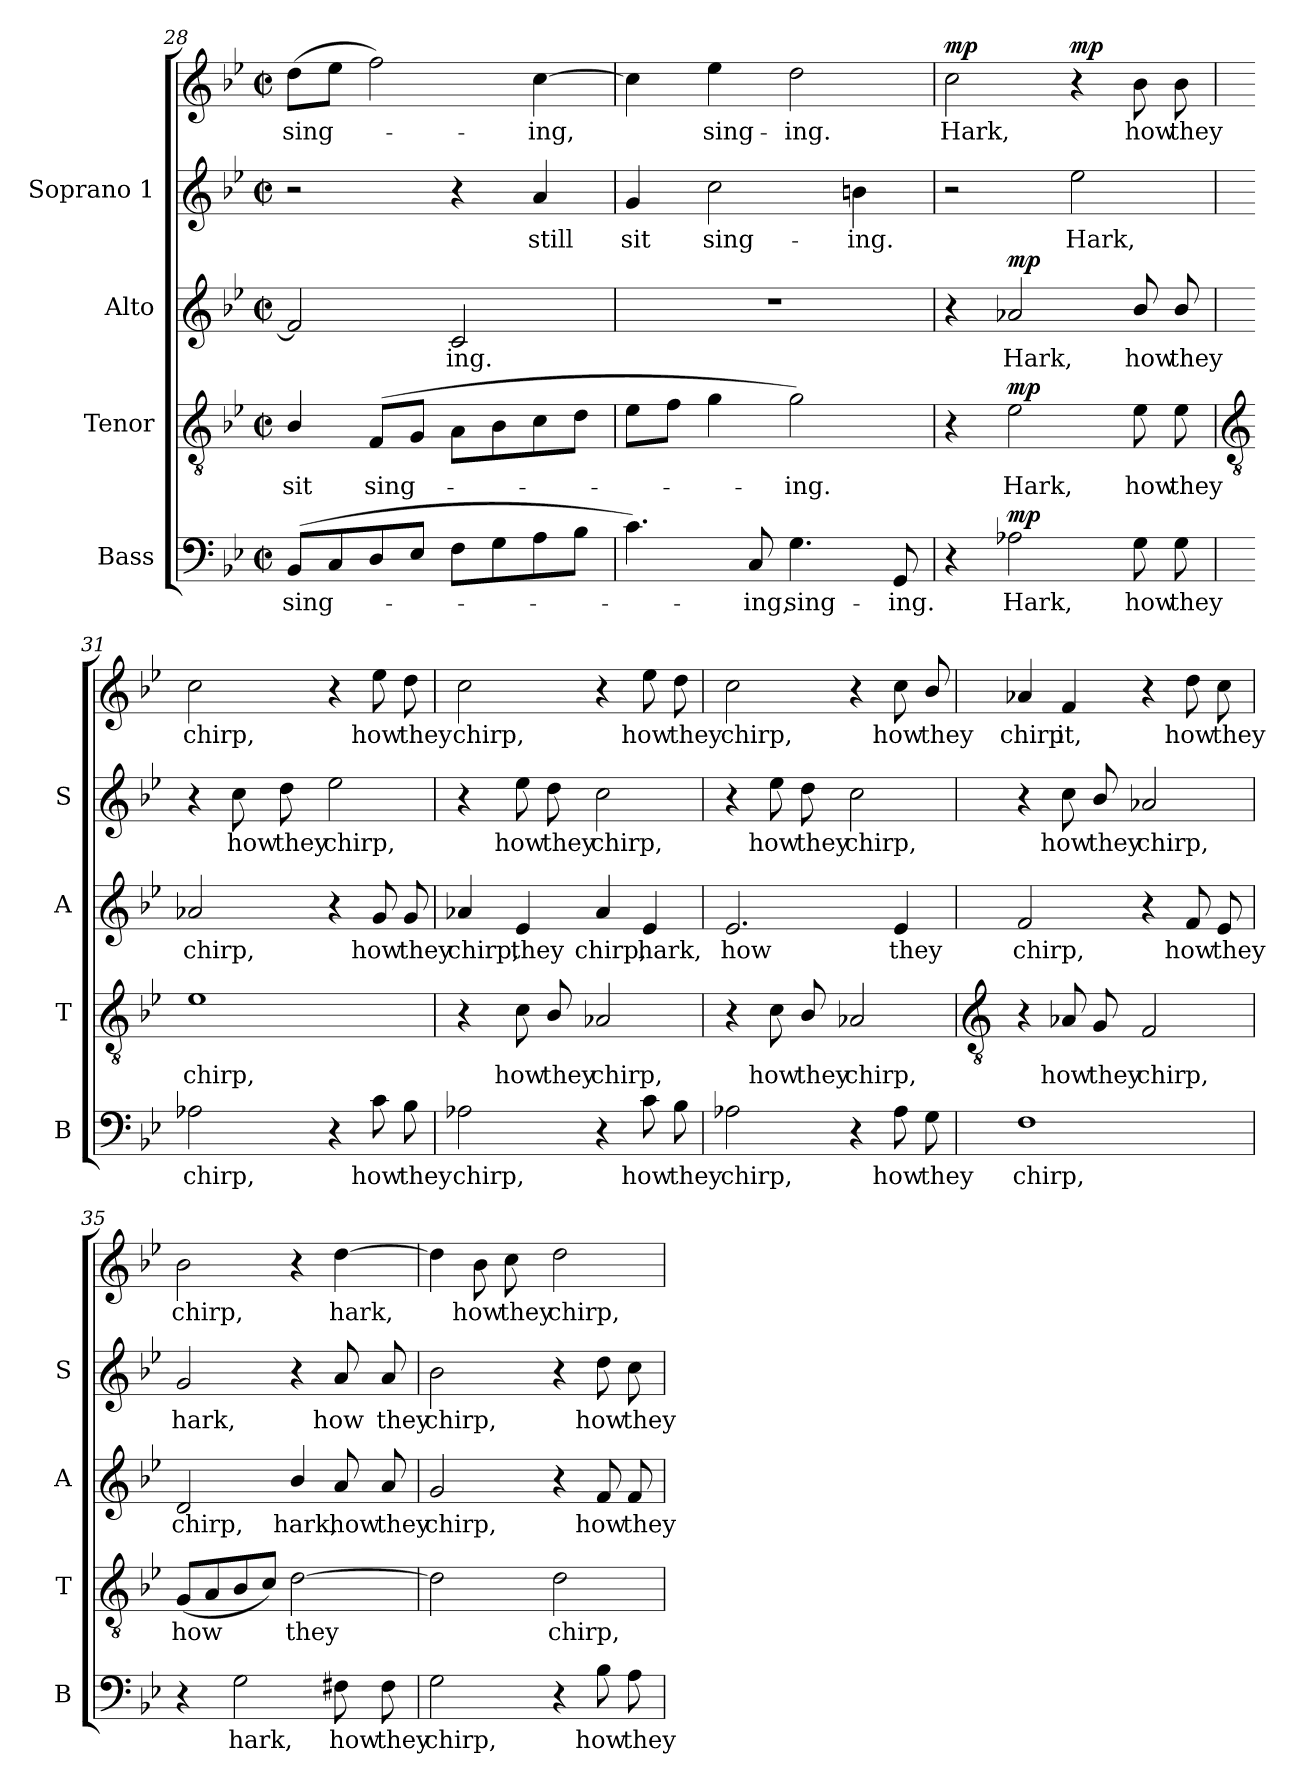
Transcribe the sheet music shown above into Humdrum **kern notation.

**kern	**text	**dynam	**kern	**text	**dynam	**kern	**text	**dynam	**kern	**text	**kern	**text	**dynam
*part4	*part4	*part4	*part3	*part3	*part3	*part2	*part2	*part2	*part1	*part1	*part1	*part1	*part1
*staff5	*staff5	*staff5	*staff4	*staff4	*staff4	*staff3	*staff3	*staff3	*staff2	*staff2	*staff1	*staff1	*staff1/2
*I"Bass	*	*	*I"Tenor	*	*	*I"Alto	*	*	*I"Soprano 1	*	*	*	*
*I'B	*	*	*I'T	*	*	*I'A	*	*	*I'S	*	*	*	*
*clefF4	*	*	*clefGv2	*	*	*clefG2	*	*	*clefG2	*	*clefG2	*	*
*k[b-e-]	*	*	*k[b-e-]	*	*	*k[b-e-]	*	*	*k[b-e-]	*	*k[b-e-]	*	*
*B-:	*	*	*B-:	*	*	*B-:	*	*	*B-:	*	*B-:	*	*
*M2/2	*	*	*M2/2	*	*	*M2/2	*	*	*M2/2	*	*M2/2	*	*
*met(c|)	*	*	*met(c|)	*	*	*met(c|)	*	*	*met(c|)	*	*met(c|)	*	*
=28	=28	=28	=28	=28	=28	=28	=28	=28	=28	=28	=28	=28	=28
!	!LO:LY:b	!	!	!LO:LY:b	!	!	!	!	!	!	!	!LO:LY:b	!
(<8BB-L	sing-	.	4B-/	sit	.	2f]	.	.	2r	.	(>8ddL	sing-	.
8C	.	.	.	.	.	.	.	.	.	.	8ee-J	.	.
!	!	!	!	!LO:LY:b	!	!	!	!	!	!	!	!	!
8D	.	.	(>8FL	sing-	.	.	.	.	.	.	2ff)	.	.
8E-J	.	.	8GJ	.	.	.	.	.	.	.	.	.	.
!	!	!	!	!	!	!	!LO:LY:b	!	!	!	!	!	!
8FL	.	.	8AL	.	.	2c	ing.	.	4r	.	.	.	.
8G	.	.	8B-	.	.	.	.	.	.	.	.	.	.
!	!	!	!	!	!	!	!	!	!	!LO:LY:b	!	!LO:LY:b	!
8A	.	.	8c	.	.	.	.	.	4a	still	[4cc	ing,	.
8B-J	.	.	8dJ	.	.	.	.	.	.	.	.	.	.
=29	=29	=29	=29	=29	=29	=29	=29	=29	=29	=29	=29	=29	=29
!	!	!	!	!	!	!	!	!	!	!LO:LY:b	!	!	!
4.c)	.	.	8e-L	.	.	1r	.	.	4g	sit	4cc]	.	.
.	.	.	8fJ	.	.	.	.	.	.	.	.	.	.
!	!	!	!	!	!	!	!	!	!	!LO:LY:b	!	!LO:LY:b	!
.	.	.	4g	.	.	.	.	.	2cc	sing-	4ee-	sing-	.
!	!LO:LY:b	!	!	!	!	!	!	!	!	!	!	!	!
8C	ing,	.	.	.	.	.	.	.	.	.	.	.	.
!	!LO:LY:b	!	!	!LO:LY:b	!	!	!	!	!	!	!	!LO:LY:b	!
4.G	sing-	.	2g)	ing.	.	.	.	.	.	.	2dd	-ing.	.
!	!	!	!	!	!	!	!	!	!	!LO:LY:b	!	!	!
.	.	.	.	.	.	.	.	.	4bn	-ing.	.	.	.
!	!LO:LY:b	!	!	!	!	!	!	!	!	!	!	!	!
8GG	-ing.	.	.	.	.	.	.	.	.	.	.	.	.
=30	=30	=30	=30	=30	=30	=30	=30	=30	=30	=30	=30	=30	=30
!	!	!	!	!	!	!	!	!	!	!	!	!LO:LY:b	!LO:DY:b
4r	.	.	4r	.	.	4r	.	.	2r	.	2cc	Hark,	mp
!	!LO:LY:b	!LO:DY:b	!	!LO:LY:b	!LO:DY:b	!	!LO:LY:b	!LO:DY:b	!	!	!	!	!
2A-X	Hark,	mp	2e-	Hark,	mp	2a-X	Hark,	mp	.	.	.	.	.
!	!	!	!	!	!	!	!	!	!	!LO:LY:b	!	!	!LO:DY:b=2
.	.	.	.	.	.	.	.	.	2ee-	Hark,	4r	.	mp
!	!LO:LY:b	!	!	!LO:LY:b	!	!	!LO:LY:b	!	!	!	!	!LO:LY:b	!
8G	how	.	8e-	how	.	8b-/	how	.	.	.	8b-	how	.
!	!LO:LY:b	!	!	!LO:LY:b	!	!	!LO:LY:b	!	!	!	!	!LO:LY:b	!
8G	they	.	8e-	they	.	8b-/	they	.	.	.	8b-	they	.
!!LO:LB:g=z
=31	=31	=31	=31	=31	=31	=31	=31	=31	=31	=31	=31	=31	=31
*	*	*	*clefGv2	*	*	*	*	*	*	*	*	*	*
!	!LO:LY:b	!	!	!LO:LY:b	!	!	!LO:LY:b	!	!	!	!	!LO:LY:b	!
2A-X	chirp,	.	1e-	chirp,	.	2a-X	chirp,	.	4r	.	2cc	chirp,	.
!	!	!	!	!	!	!	!	!	!	!LO:LY:b	!	!	!
.	.	.	.	.	.	.	.	.	8cc	how	.	.	.
!	!	!	!	!	!	!	!	!	!	!LO:LY:b	!	!	!
.	.	.	.	.	.	.	.	.	8dd	they	.	.	.
!	!	!	!	!	!	!	!	!	!	!LO:LY:b	!	!	!
4r	.	.	.	.	.	4r	.	.	2ee-	chirp,	4r	.	.
!	!LO:LY:b	!	!	!	!	!	!LO:LY:b	!	!	!	!	!LO:LY:b	!
8c	how	.	.	.	.	8g	how	.	.	.	8ee-	how	.
!	!LO:LY:b	!	!	!	!	!	!LO:LY:b	!	!	!	!	!LO:LY:b	!
8B-	they	.	.	.	.	8g	they	.	.	.	8dd	they	.
=32	=32	=32	=32	=32	=32	=32	=32	=32	=32	=32	=32	=32	=32
!	!LO:LY:b	!	!	!	!	!	!LO:LY:b	!	!	!	!	!LO:LY:b	!
2A-X	chirp,	.	4r	.	.	4a-X	chirp,	.	4r	.	2cc	chirp,	.
!	!	!	!	!LO:LY:b	!	!	!LO:LY:b	!	!	!LO:LY:b	!	!	!
.	.	.	8c	how	.	4e-	they	.	8ee-	how	.	.	.
!	!	!	!	!LO:LY:b	!	!	!	!	!	!LO:LY:b	!	!	!
.	.	.	8B-/	they	.	.	.	.	8dd	they	.	.	.
!	!	!	!	!LO:LY:b	!	!	!LO:LY:b	!	!	!LO:LY:b	!	!	!
4r	.	.	2A-X	chirp,	.	4a-	chirp,	.	2cc	chirp,	4r	.	.
!	!LO:LY:b	!	!	!	!	!	!LO:LY:b	!	!	!	!	!LO:LY:b	!
8c	how	.	.	.	.	4e-	hark,	.	.	.	8ee-	how	.
!	!LO:LY:b	!	!	!	!	!	!	!	!	!	!	!LO:LY:b	!
8B-	they	.	.	.	.	.	.	.	.	.	8dd	they	.
=33	=33	=33	=33	=33	=33	=33	=33	=33	=33	=33	=33	=33	=33
!	!LO:LY:b	!	!	!	!	!	!LO:LY:b	!	!	!	!	!LO:LY:b	!
2A-X	chirp,	.	4r	.	.	2.e-	how	.	4r	.	2cc	chirp,	.
!	!	!	!	!LO:LY:b	!	!	!	!	!	!LO:LY:b	!	!	!
.	.	.	8c	how	.	.	.	.	8ee-	how	.	.	.
!	!	!	!	!LO:LY:b	!	!	!	!	!	!LO:LY:b	!	!	!
.	.	.	8B-/	they	.	.	.	.	8dd	they	.	.	.
!	!	!	!	!LO:LY:b	!	!	!	!	!	!LO:LY:b	!	!	!
4r	.	.	2A-X	chirp,	.	.	.	.	2cc	chirp,	4r	.	.
!	!LO:LY:b	!	!	!	!	!	!LO:LY:b	!	!	!	!	!LO:LY:b	!
8A-	how	.	.	.	.	4e-	they	.	.	.	8cc	how	.
!	!LO:LY:b	!	!	!	!	!	!	!	!	!	!	!LO:LY:b	!
8G	they	.	.	.	.	.	.	.	.	.	8b-/	they	.
!!LO:LB:g=z
=34	=34	=34	=34	=34	=34	=34	=34	=34	=34	=34	=34	=34	=34
*	*	*	*clefGv2	*	*	*	*	*	*	*	*	*	*
!	!LO:LY:b	!	!	!	!	!	!LO:LY:b	!	!	!	!	!LO:LY:b	!
1F	chirp,	.	4r	.	.	2f	chirp,	.	4r	.	4a-X	chirp	.
!	!	!	!	!LO:LY:b	!	!	!	!	!	!LO:LY:b	!	!LO:LY:b	!
.	.	.	8A-X	how	.	.	.	.	8cc	how	4f	it,	.
!	!	!	!	!LO:LY:b	!	!	!	!	!	!LO:LY:b	!	!	!
.	.	.	8G	they	.	.	.	.	8b-/	they	.	.	.
!	!	!	!	!LO:LY:b	!	!	!	!	!	!LO:LY:b	!	!	!
.	.	.	2F	chirp,	.	4r	.	.	2a-X	chirp,	4r	.	.
!	!	!	!	!	!	!	!LO:LY:b	!	!	!	!	!LO:LY:b	!
.	.	.	.	.	.	8f	how	.	.	.	8dd	how	.
!	!	!	!	!	!	!	!LO:LY:b	!	!	!	!	!LO:LY:b	!
.	.	.	.	.	.	8e-	they	.	.	.	8cc	they	.
=35	=35	=35	=35	=35	=35	=35	=35	=35	=35	=35	=35	=35	=35
!	!	!	!	!LO:LY:b	!	!	!LO:LY:b	!	!	!LO:LY:b	!	!LO:LY:b	!
4r	.	.	(<8GL	how	.	2d	chirp,	.	2g	hark,	2b-	chirp,	.
.	.	.	8A	.	.	.	.	.	.	.	.	.	.
!	!LO:LY:b	!	!	!	!	!	!	!	!	!	!	!	!
2G	hark,	.	8B-	.	.	.	.	.	.	.	.	.	.
.	.	.	8cJ)	.	.	.	.	.	.	.	.	.	.
!	!	!	!	!LO:LY:b	!	!	!LO:LY:b	!	!	!	!	!	!
.	.	.	[2d	they	.	4b-/	hark,	.	4r	.	4r	.	.
!	!LO:LY:b	!	!	!	!	!	!LO:LY:b	!	!	!LO:LY:b	!	!LO:LY:b	!
8F#X	how	.	.	.	.	8a	how	.	8a	how	[4dd	hark,	.
!	!LO:LY:b	!	!	!	!	!	!LO:LY:b	!	!	!LO:LY:b	!	!	!
8F#	they	.	.	.	.	8a	they	.	8a	they	.	.	.
=36	=36	=36	=36	=36	=36	=36	=36	=36	=36	=36	=36	=36	=36
!	!LO:LY:b	!	!	!	!	!	!LO:LY:b	!	!	!LO:LY:b	!	!	!
2G	chirp,	.	2d]	.	.	2g	chirp,	.	2b-	chirp,	4dd]	.	.
!	!	!	!	!	!	!	!	!	!	!	!	!LO:LY:b	!
.	.	.	.	.	.	.	.	.	.	.	8b-	how	.
!	!	!	!	!	!	!	!	!	!	!	!	!LO:LY:b	!
.	.	.	.	.	.	.	.	.	.	.	8cc	they	.
!	!	!	!	!LO:LY:b	!	!	!	!	!	!	!	!LO:LY:b	!
4r	.	.	2d	chirp,	.	4r	.	.	4r	.	2dd	chirp,	.
!	!LO:LY:b	!	!	!	!	!	!LO:LY:b	!	!	!LO:LY:b	!	!	!
8B-	how	.	.	.	.	8f	how	.	8dd	how	.	.	.
!	!LO:LY:b	!	!	!	!	!	!LO:LY:b	!	!	!LO:LY:b	!	!	!
8A	they	.	.	.	.	8f	they	.	8cc	they	.	.	.
=	=	=	=	=	=	=	=	=	=	=	=	=	=
*-	*-	*-	*-	*-	*-	*-	*-	*-	*-	*-	*-	*-	*-
